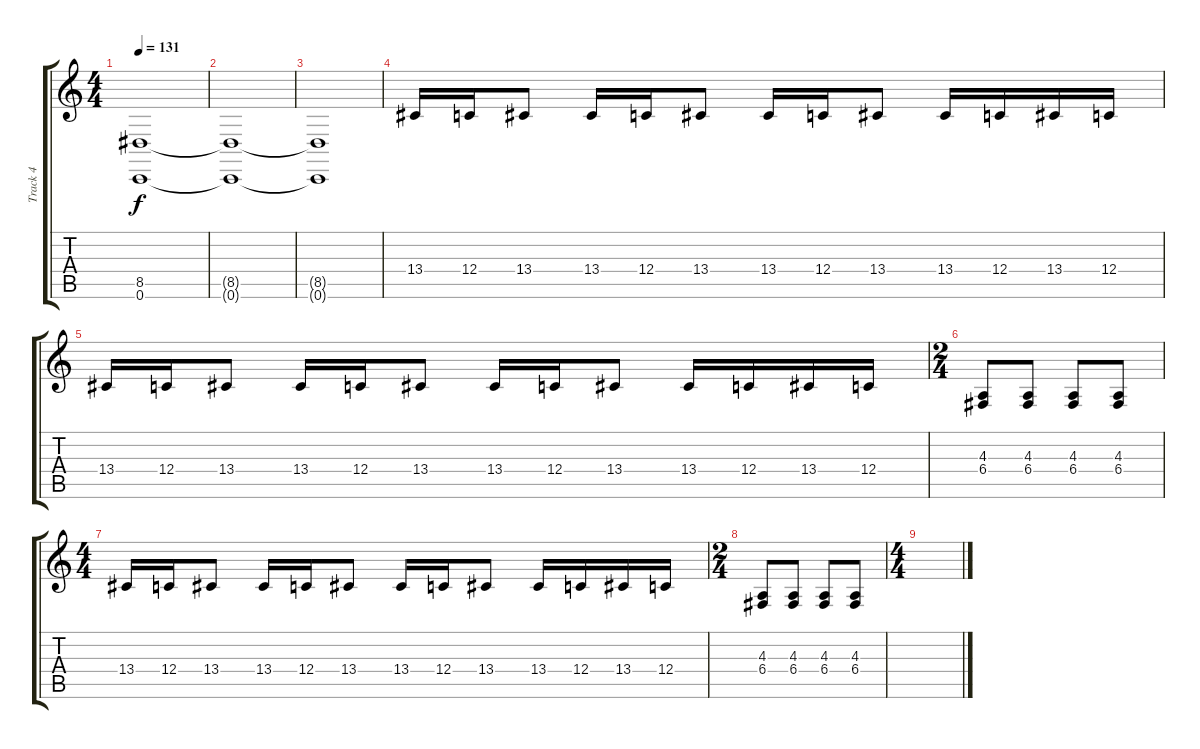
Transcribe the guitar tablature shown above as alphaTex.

\track ("Track 4" "Track 4") {instrument lead2sawtooth}
\staff {score tabs}
\tuning (D4 A3 F3 C3 G2 C2) {hide}
\ts (4 4)
\tempo 131
\clef g2
\ks c
(8.5{t} 0.6{t}).1{dy f} |
(8.5{t} 0.6{t}).1 |
(8.5{t} 0.6{t}).1 |
13.4.16{volume 16 balance 4} 12.4.16 13.4.8 13.4.16 12.4.16 13.4.8 13.4.16 12.4.16 13.4.8 13.4.16 12.4.16 13.4.16 12.4.16 |
13.4.16 12.4.16 13.4.8 13.4.16 12.4.16 13.4.8 13.4.16 12.4.16 13.4.8 13.4.16 12.4.16 13.4.16 12.4.16 |
\ts (2 4)
(4.3 6.4).8 (4.3 6.4).8 (4.3 6.4).8 (4.3 6.4).8 |
\ts (4 4)
13.4.16 12.4.16 13.4.8 13.4.16 12.4.16 13.4.8 13.4.16 12.4.16 13.4.8 13.4.16 12.4.16 13.4.16 12.4.16 |
\ts (2 4)
(4.3 6.4).8 (4.3 6.4).8 (4.3 6.4).8 (4.3 6.4).8 |
\ts (4 4)
